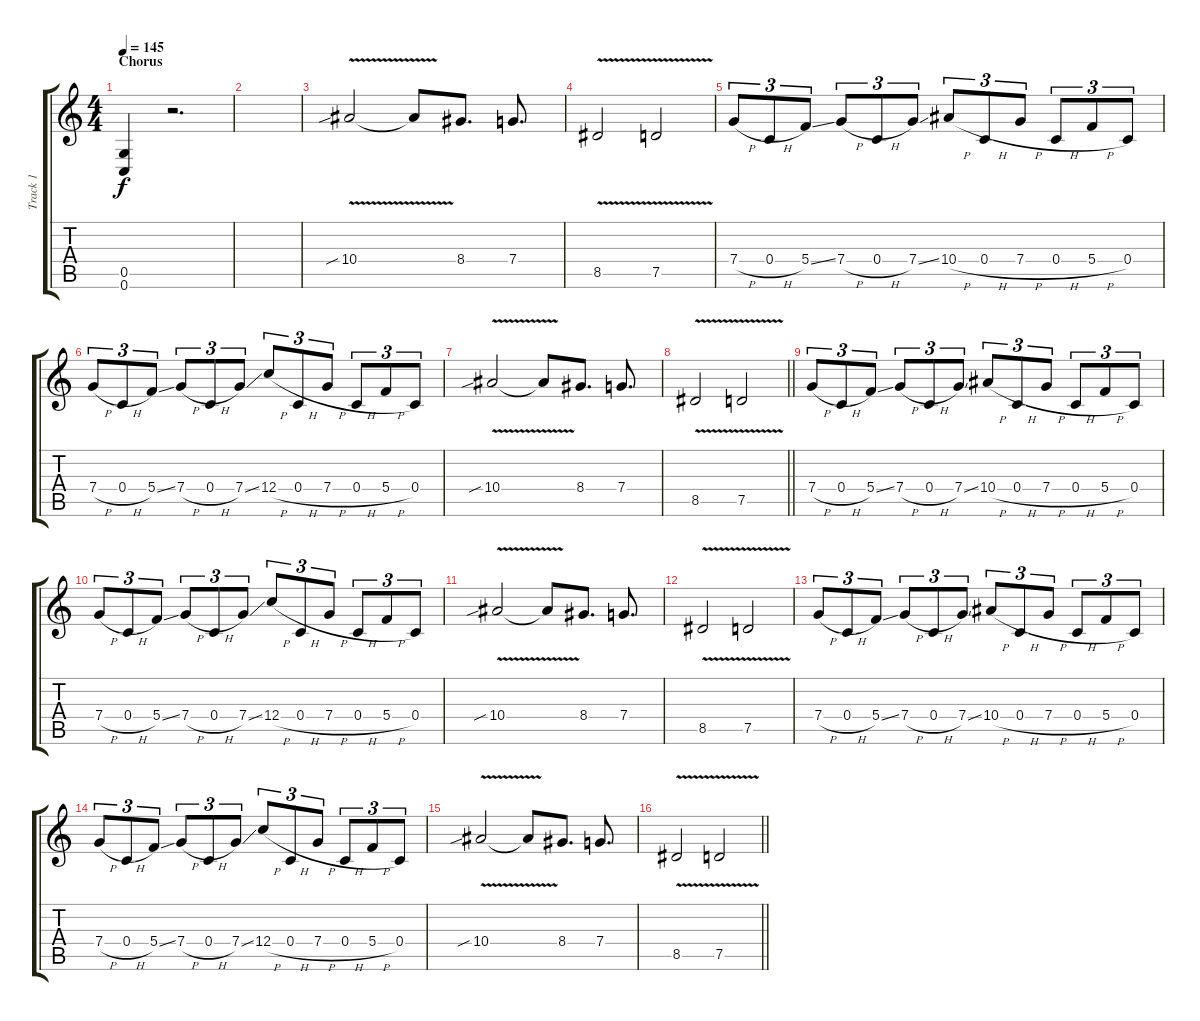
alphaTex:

\track ("Track 1" "Track 1") {instrument distortionguitar}
\staff {score tabs}
\tuning (D4 A3 F3 C3 G2 C2) {hide}
\ts (4 4)
\section ("" "Chorus")
\tempo 145
\clef g2
\ks c
(0.5 0.6).4{dy f} r.2{d} |
|
10.4{v sib}.2 10.4{t}.8 8.4.8{d} 7.4.8{d} |
8.5{v}.2 7.5{v}.2 |
7.4{h}.8{tu (3 2)} 0.4{h}.8{tu (3 2)} 5.4{ss}.8{tu (3 2)} 7.4{h}.8{tu (3 2)} 0.4{h}.8{tu (3 2)} 7.4{ss}.8{tu (3 2)} 10.4{h}.8{tu (3 2)} 0.4{h}.8{tu (3 2)} 7.4{h}.8{tu (3 2)} 0.4{h}.8{tu (3 2)} 5.4{h}.8{tu (3 2)} 0.4.8{tu (3 2)} |
7.4{h}.8{tu (3 2)} 0.4{h}.8{tu (3 2)} 5.4{ss}.8{tu (3 2)} 7.4{h}.8{tu (3 2)} 0.4{h}.8{tu (3 2)} 7.4{ss}.8{tu (3 2)} 12.4{h}.8{tu (3 2)} 0.4{h}.8{tu (3 2)} 7.4{h}.8{tu (3 2)} 0.4{h}.8{tu (3 2)} 5.4{h}.8{tu (3 2)} 0.4.8{tu (3 2)} |
10.4{v sib}.2 10.4{t}.8 8.4.8{d} 7.4.8{d} |
\barLineRight lightlight
8.5{v}.2 7.5{v}.2 |
7.4{h}.8{tu (3 2)} 0.4{h}.8{tu (3 2)} 5.4{ss}.8{tu (3 2)} 7.4{h}.8{tu (3 2)} 0.4{h}.8{tu (3 2)} 7.4{ss}.8{tu (3 2)} 10.4{h}.8{tu (3 2)} 0.4{h}.8{tu (3 2)} 7.4{h}.8{tu (3 2)} 0.4{h}.8{tu (3 2)} 5.4{h}.8{tu (3 2)} 0.4.8{tu (3 2)} |
7.4{h}.8{tu (3 2)} 0.4{h}.8{tu (3 2)} 5.4{ss}.8{tu (3 2)} 7.4{h}.8{tu (3 2)} 0.4{h}.8{tu (3 2)} 7.4{ss}.8{tu (3 2)} 12.4{h}.8{tu (3 2)} 0.4{h}.8{tu (3 2)} 7.4{h}.8{tu (3 2)} 0.4{h}.8{tu (3 2)} 5.4{h}.8{tu (3 2)} 0.4.8{tu (3 2)} |
10.4{v sib}.2 10.4{t}.8 8.4.8{d} 7.4.8{d} |
8.5{v}.2 7.5{v}.2 |
7.4{h}.8{tu (3 2)} 0.4{h}.8{tu (3 2)} 5.4{ss}.8{tu (3 2)} 7.4{h}.8{tu (3 2)} 0.4{h}.8{tu (3 2)} 7.4{ss}.8{tu (3 2)} 10.4{h}.8{tu (3 2)} 0.4{h}.8{tu (3 2)} 7.4{h}.8{tu (3 2)} 0.4{h}.8{tu (3 2)} 5.4{h}.8{tu (3 2)} 0.4.8{tu (3 2)} |
7.4{h}.8{tu (3 2)} 0.4{h}.8{tu (3 2)} 5.4{ss}.8{tu (3 2)} 7.4{h}.8{tu (3 2)} 0.4{h}.8{tu (3 2)} 7.4{ss}.8{tu (3 2)} 12.4{h}.8{tu (3 2)} 0.4{h}.8{tu (3 2)} 7.4{h}.8{tu (3 2)} 0.4{h}.8{tu (3 2)} 5.4{h}.8{tu (3 2)} 0.4.8{tu (3 2)} |
10.4{v sib}.2 10.4{t}.8 8.4.8{d} 7.4.8{d} |
\barLineRight lightlight
8.5{v}.2 7.5{v}.2
